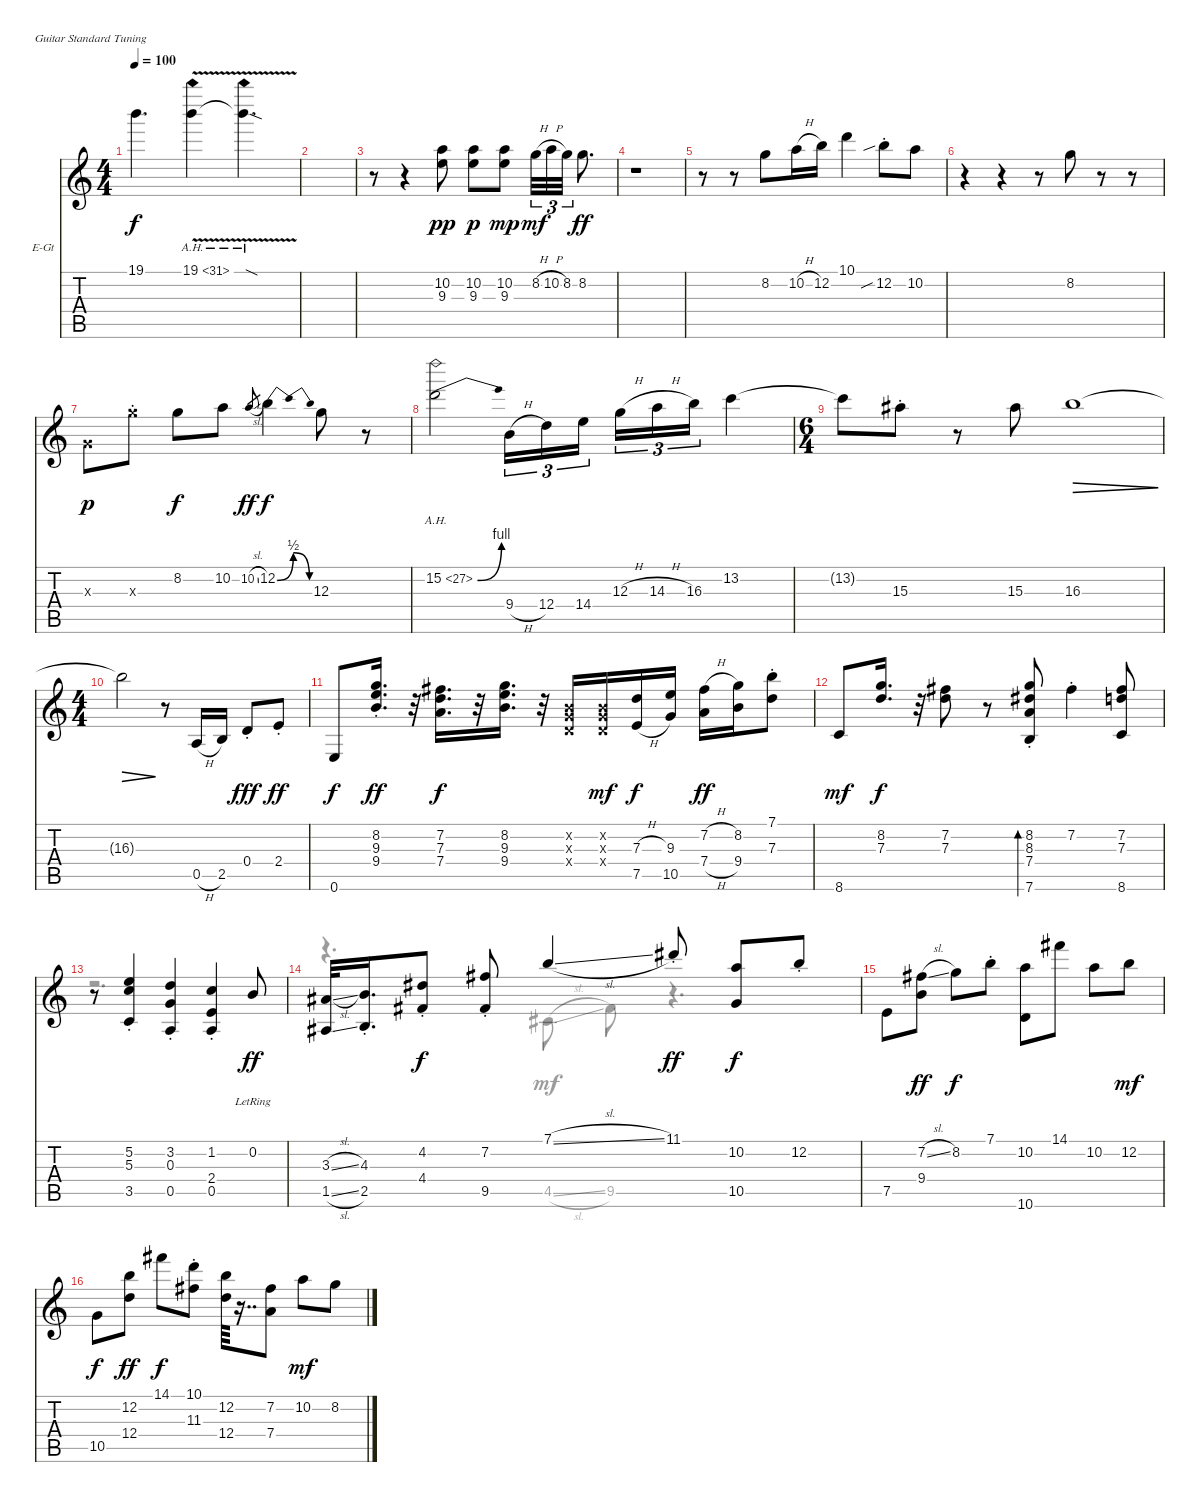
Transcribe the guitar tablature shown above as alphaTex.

\defaultSystemsLayout 4
\bracketExtendMode nobrackets
\firstSystemTrackNameOrientation horizontal
\otherSystemsTrackNameOrientation horizontal
\track ("Jazz Guitar" "E-Gt") {instrument electricguitarjazz}
\staff {score tabs}
\tuning (E4 B3 G3 D3 A2 E2)
\voice
\ts (4 4)
\tempo 100
\clef g2
\ks c
19.1.4{d dy f} 19.1{ah 12 v}.4 19.1{ah 12 sod t}.4{d} |
|
r.8 r.4 (10.2 9.3).8{dy pp} (10.2 9.3).8{dy p} (9.3 10.2).8{dy mp} 8.2{h}.32{tu (3 2) dy mf} 10.2{h}.32{tu (3 2)} 8.2.32{tu (3 2)} 8.2.8{d dy ff} |
r.1 |
r.8 r.8 8.2.8 10.2{h}.16 12.2.16 10.1.4 12.2{sib st}.8 10.2.8 |
r.4 r.4 r.8 8.2.8 r.8 r.8 |
0.3{x}.8{dy p} 12.3{st x}.8 8.2.8{dy f} 10.2.8 10.2{sl}.8{gr dy ff} 12.2{be (bendrelease 0 0 6.6 2 20.4 2 30 0)}.4{dy f} 12.3.8 r.8 |
15.2{be (bend 0 0 15 4) ah 12}.2 9.4{h}.16{tu (3 2)} 12.4.16{tu (3 2)} 14.4.16{tu (3 2)} 12.3{h}.16{tu (3 2)} 14.3{h}.16{tu (3 2)} 16.3.16{tu (3 2)} 13.2.4 |
\ts (6 4)
13.2{t}.8 15.3{st}.8 r.8 15.3.8 16.3.1{dec} |
\ts (4 4)
16.3{t}.2{dec} r.8 0.5{h}.16 2.5.16 0.4{st}.8{dy fff} 2.4{st}.8{dy ff} |
0.6.8{dy f} (9.3 9.4{st} 8.2).16{d dy ff} r.32 (7.2 7.3 7.4).16{d dy f} r.32 (8.2 9.3 9.4).16{d} r.32 (0.4{x} 0.3{x} 0.2{x}).16 (0.4{x} 0.3{x} 0.2{x}).16{dy mf} (7.3{h} 7.5{h}).16{dy f} (10.5 9.3).16 (7.4{h} 7.2{h}).16{dy ff} (8.2 9.4).16 (7.3{st} 7.1{st}).8 |
8.6.8{dy mf} (8.2 7.3).16{d dy f} r.32 (7.2 7.3).8 r.8 (7.4{st} 8.3{st} 8.2{st} 7.6).8{bd 122} 7.2{st}.4 (7.2 7.3 8.6).8 |
r.8 (5.2{st} 5.3{st} 3.5{st}).4 (3.2{st} 0.3{st} 0.5{st}).4 (1.2{st} 2.4{st} 0.5).4 0.2{lr}.8{dy ff} |
(1.5{sl} 3.3{sl}).32 (2.5{st} 4.3{st}).16{d} (4.4{st} 4.2{st}).8{dy f} (7.2{st} 9.5).8 7.1{sl}.4 11.1{st}.8{dy ff} (10.2 10.5).8{dy f} 12.2{st}.8 |
7.5.8 (7.2{sl} 9.4).8{dy ff} 8.2.8{dy f} 7.1{st}.8 (10.2 10.6).8 14.1.8 10.2.8 12.2.8{dy mf} |
10.5.8{dy f} (12.4 12.2).8{dy ff} 14.1.8{dy f} (10.1{st} 11.3{st}).8 (12.4 12.2).64 r.16{dd} (7.2 7.4).8 10.2.8{dy mf} 8.2.8
\voice
\clef g2
\ottava regular
\simile none
\ks c
|
|
|
|
|
|
|
|
|
|
|
|
r.2{d} |
r.4{d} 4.5{sl}.8 9.5.8 r.4{d} |
|
